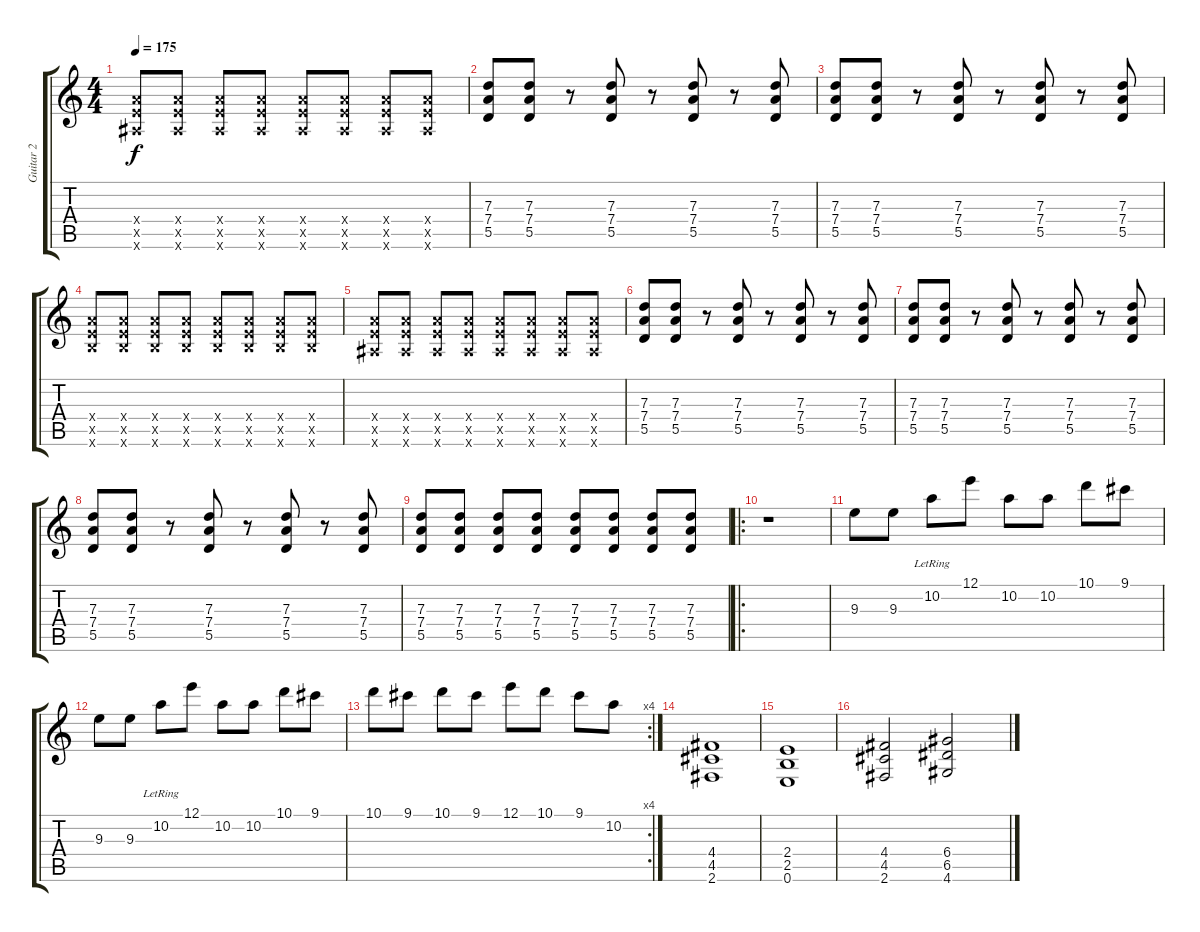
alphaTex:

\track ("Guitar 2" "Guitar 2") {instrument distortionguitar}
\staff {score tabs}
\tuning (E4 B3 G3 D3 A2 E2) {hide}
\ts (4 4)
\tempo 175
\clef g2
\ks c
(7.4{x} 7.5{x} 6.6{x}).8{dy f} (7.4{x} 7.5{x} 6.6{x}).8 (7.4{x} 7.5{x} 6.6{x}).8 (7.4{x} 7.5{x} 6.6{x}).8 (7.4{x} 7.5{x} 6.6{x}).8 (7.4{x} 7.5{x} 6.6{x}).8 (7.4{x} 7.5{x} 6.6{x}).8 (7.4{x} 7.5{x} 6.6{x}).8 |
(7.3 7.4 5.5).8 (7.3 7.4 5.5).8 r.8 (7.3 7.4 5.5).8 r.8 (7.3 7.4 5.5).8 r.8 (7.3 7.4 5.5).8 |
(7.3 7.4 5.5).8 (7.3 7.4 5.5).8 r.8 (7.3 7.4 5.5).8 r.8 (7.3 7.4 5.5).8 r.8 (7.3 7.4 5.5).8 |
(7.4{x} 7.5{x} 7.6{x}).8 (7.4{x} 7.5{x} 7.6{x}).8 (7.4{x} 7.5{x} 7.6{x}).8 (7.4{x} 7.5{x} 7.6{x}).8 (7.4{x} 7.5{x} 7.6{x}).8 (7.4{x} 7.5{x} 7.6{x}).8 (7.4{x} 7.5{x} 7.6{x}).8 (7.4{x} 7.5{x} 7.6{x}).8 |
(7.4{x} 7.5{x} 6.6{x}).8 (7.4{x} 7.5{x} 6.6{x}).8 (7.4{x} 7.5{x} 6.6{x}).8 (7.4{x} 7.5{x} 6.6{x}).8 (7.4{x} 7.5{x} 6.6{x}).8 (7.4{x} 7.5{x} 6.6{x}).8 (7.4{x} 7.5{x} 6.6{x}).8 (7.4{x} 7.5{x} 6.6{x}).8 |
(7.3 7.4 5.5).8 (7.3 7.4 5.5).8 r.8 (7.3 7.4 5.5).8 r.8 (7.3 7.4 5.5).8 r.8 (7.3 7.4 5.5).8 |
(7.3 7.4 5.5).8 (7.3 7.4 5.5).8 r.8 (7.3 7.4 5.5).8 r.8 (7.3 7.4 5.5).8 r.8 (7.3 7.4 5.5).8 |
(7.3 7.4 5.5).8 (7.3 7.4 5.5).8 r.8 (7.3 7.4 5.5).8 r.8 (7.3 7.4 5.5).8 r.8 (7.3 7.4 5.5).8 |
(7.3 7.4 5.5).8 (7.3 7.4 5.5).8 (7.3 7.4 5.5).8 (7.3 7.4 5.5).8 (7.3 7.4 5.5).8 (7.3 7.4 5.5).8 (7.3 7.4 5.5).8 (7.3 7.4 5.5).8 |
\ro
r.1 |
9.3.8 9.3.8 10.2{lr}.8 12.1.8 10.2.8 10.2.8 10.1.8 9.1.8 |
9.3.8 9.3.8 10.2{lr}.8 12.1.8 10.2.8 10.2.8 10.1.8 9.1.8 |
\rc 4
10.1.8 9.1.8 10.1.8 9.1.8 12.1.8 10.1.8 9.1.8 10.2.8 |
(4.4 4.5 2.6).1 |
(2.4 2.5 0.6).1 |
(4.4 4.5 2.6).2 (6.4 6.5 4.6).2
